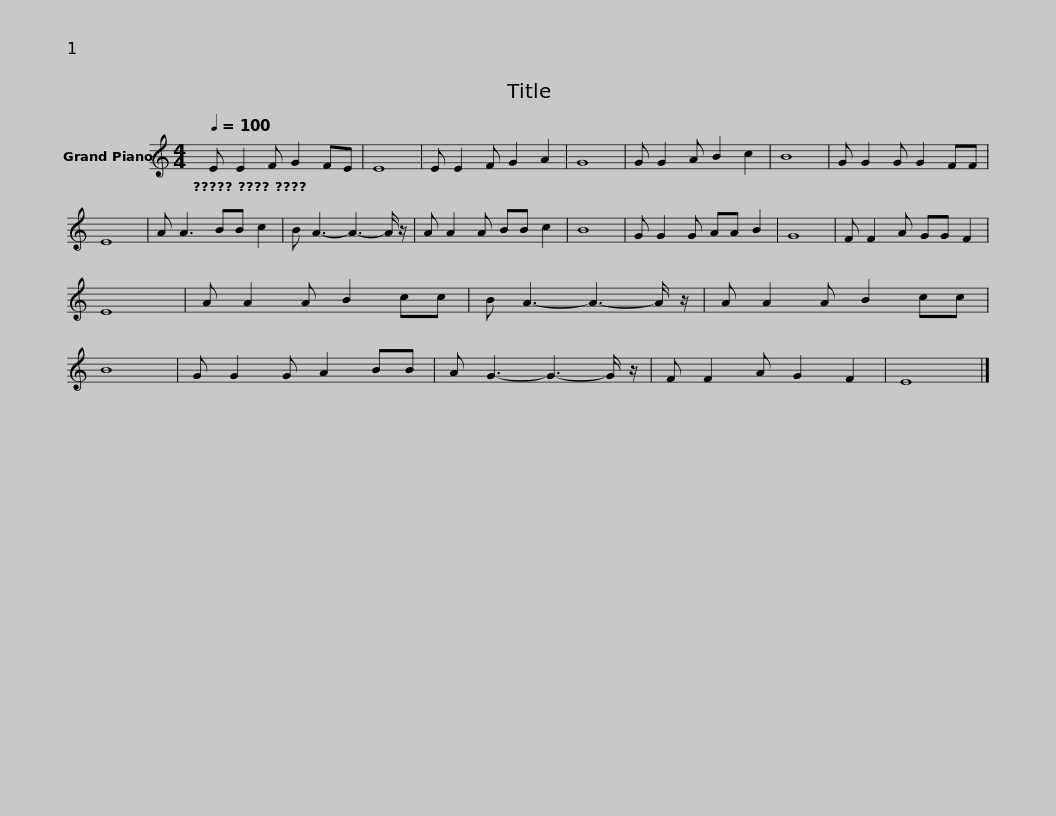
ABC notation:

X:1
L:1/8
Q:1/4=100
M:4/4
I:linebreak $
K:C
V:1 treble
V:1
 E E2 F G2 FE | E8 | E E2 F G2 A2 | G8 | G G2 A B2 c2 | %5
 B8 | G G2 G G2 FF | E8 | A A3 BB c2 |$ B A3- A3- A/ z/ | %10
 A A2 A BB c2 | B8 | G G2 G AA B2 | G8 | F F2 A GG F2 | %15
 E8 | A A2 A B2 cc |$ B A3- A3- A/ z/ | A A2 A B2 cc | B8 | %20
 G G2 G A2 BB | A G3- G3- G/ z/ | F F2 A G2 F2 | E8 |] %24
